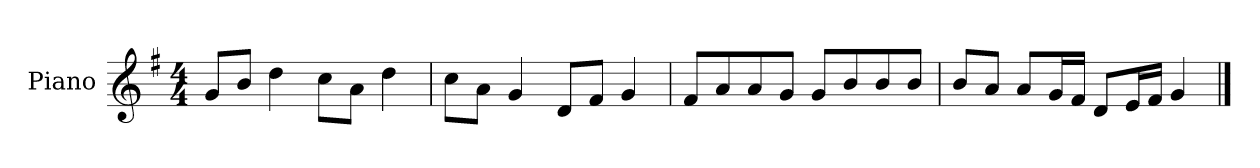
**kern
*part1
*staff1
*I"Piano
*I'P-no
*clefG2
*k[f#]
*M4/4
*MM90
=1
8g/L
8b/J
4dd\
8cc\L
8a\J
4dd\
=2
8cc\L
8a\J
4g/
8d/L
8f#/J
4g/
=3
8f#/L
8a/
8a/
8g/J
8g/L
8b/
8b/
8b/J
=4
8b/L
8a/J
8a/L
16g/L
16f#/JJ
8d/L
16e/L
16f#/JJ
4g/
==
*-
